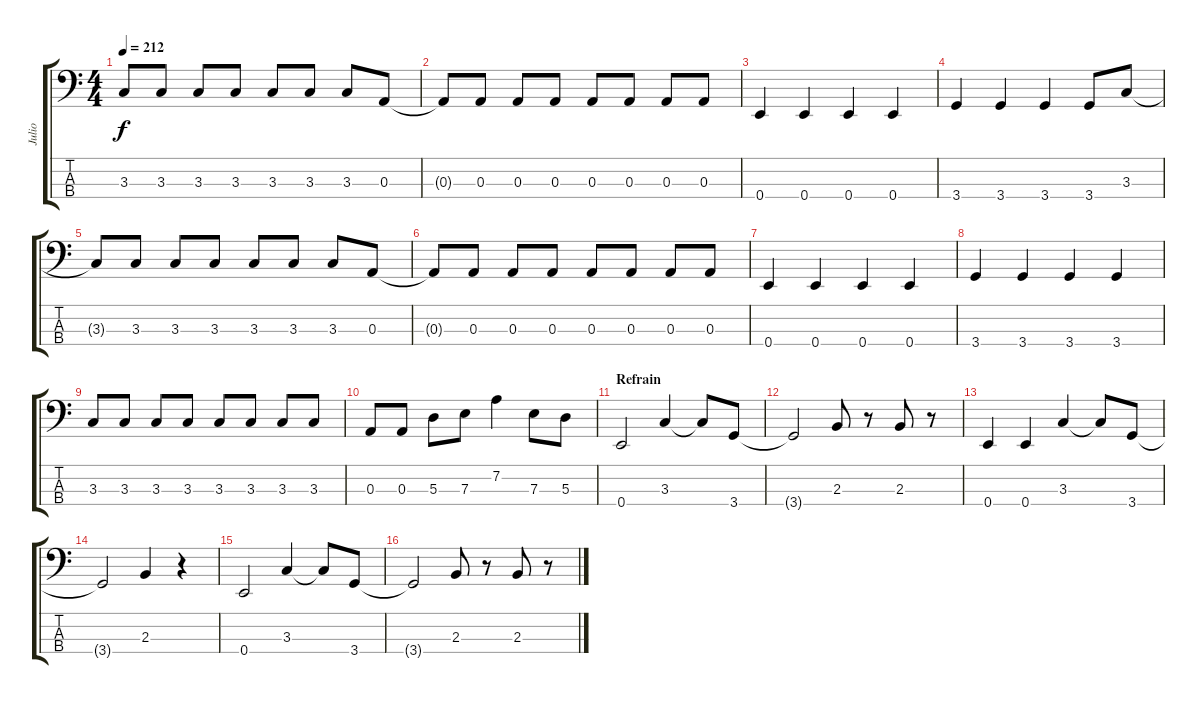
\track ("Julio" "Julio") {instrument electricbassfinger}
\staff {score tabs}
\tuning (G2 D2 A1 E1) {hide}
\ts (4 4)
\tempo 212
\clef f4
\ks c
3.3{t}.8{dy f} 3.3.8 3.3.8 3.3.8 3.3.8 3.3.8 3.3.8 0.3.8 |
0.3{t}.8 0.3.8 0.3.8 0.3.8 0.3.8 0.3.8 0.3.8 0.3.8 |
0.4.4 0.4.4 0.4.4 0.4.4 |
3.4.4 3.4.4 3.4.4 3.4.8 3.3.8 |
3.3{t}.8 3.3.8 3.3.8 3.3.8 3.3.8 3.3.8 3.3.8 0.3.8 |
0.3{t}.8 0.3.8 0.3.8 0.3.8 0.3.8 0.3.8 0.3.8 0.3.8 |
0.4.4 0.4.4 0.4.4 0.4.4 |
3.4.4 3.4.4 3.4.4 3.4.4 |
3.3.8 3.3.8 3.3.8 3.3.8 3.3.8 3.3.8 3.3.8 3.3.8 |
0.3.8 0.3.8 5.3.8 7.3.8 7.2.4 7.3.8 5.3.8 |
\section ("" "Refrain")
0.4.2 3.3.4 3.3{t}.8 3.4.8 |
3.4{t}.2 2.3.8 r.8 2.3.8 r.8 |
0.4.4 0.4.4 3.3.4 3.3{t}.8 3.4.8 |
3.4{t}.2 2.3.4 r.4 |
0.4.2 3.3.4 3.3{t}.8 3.4.8 |
3.4{t}.2 2.3.8 r.8 2.3.8 r.8
